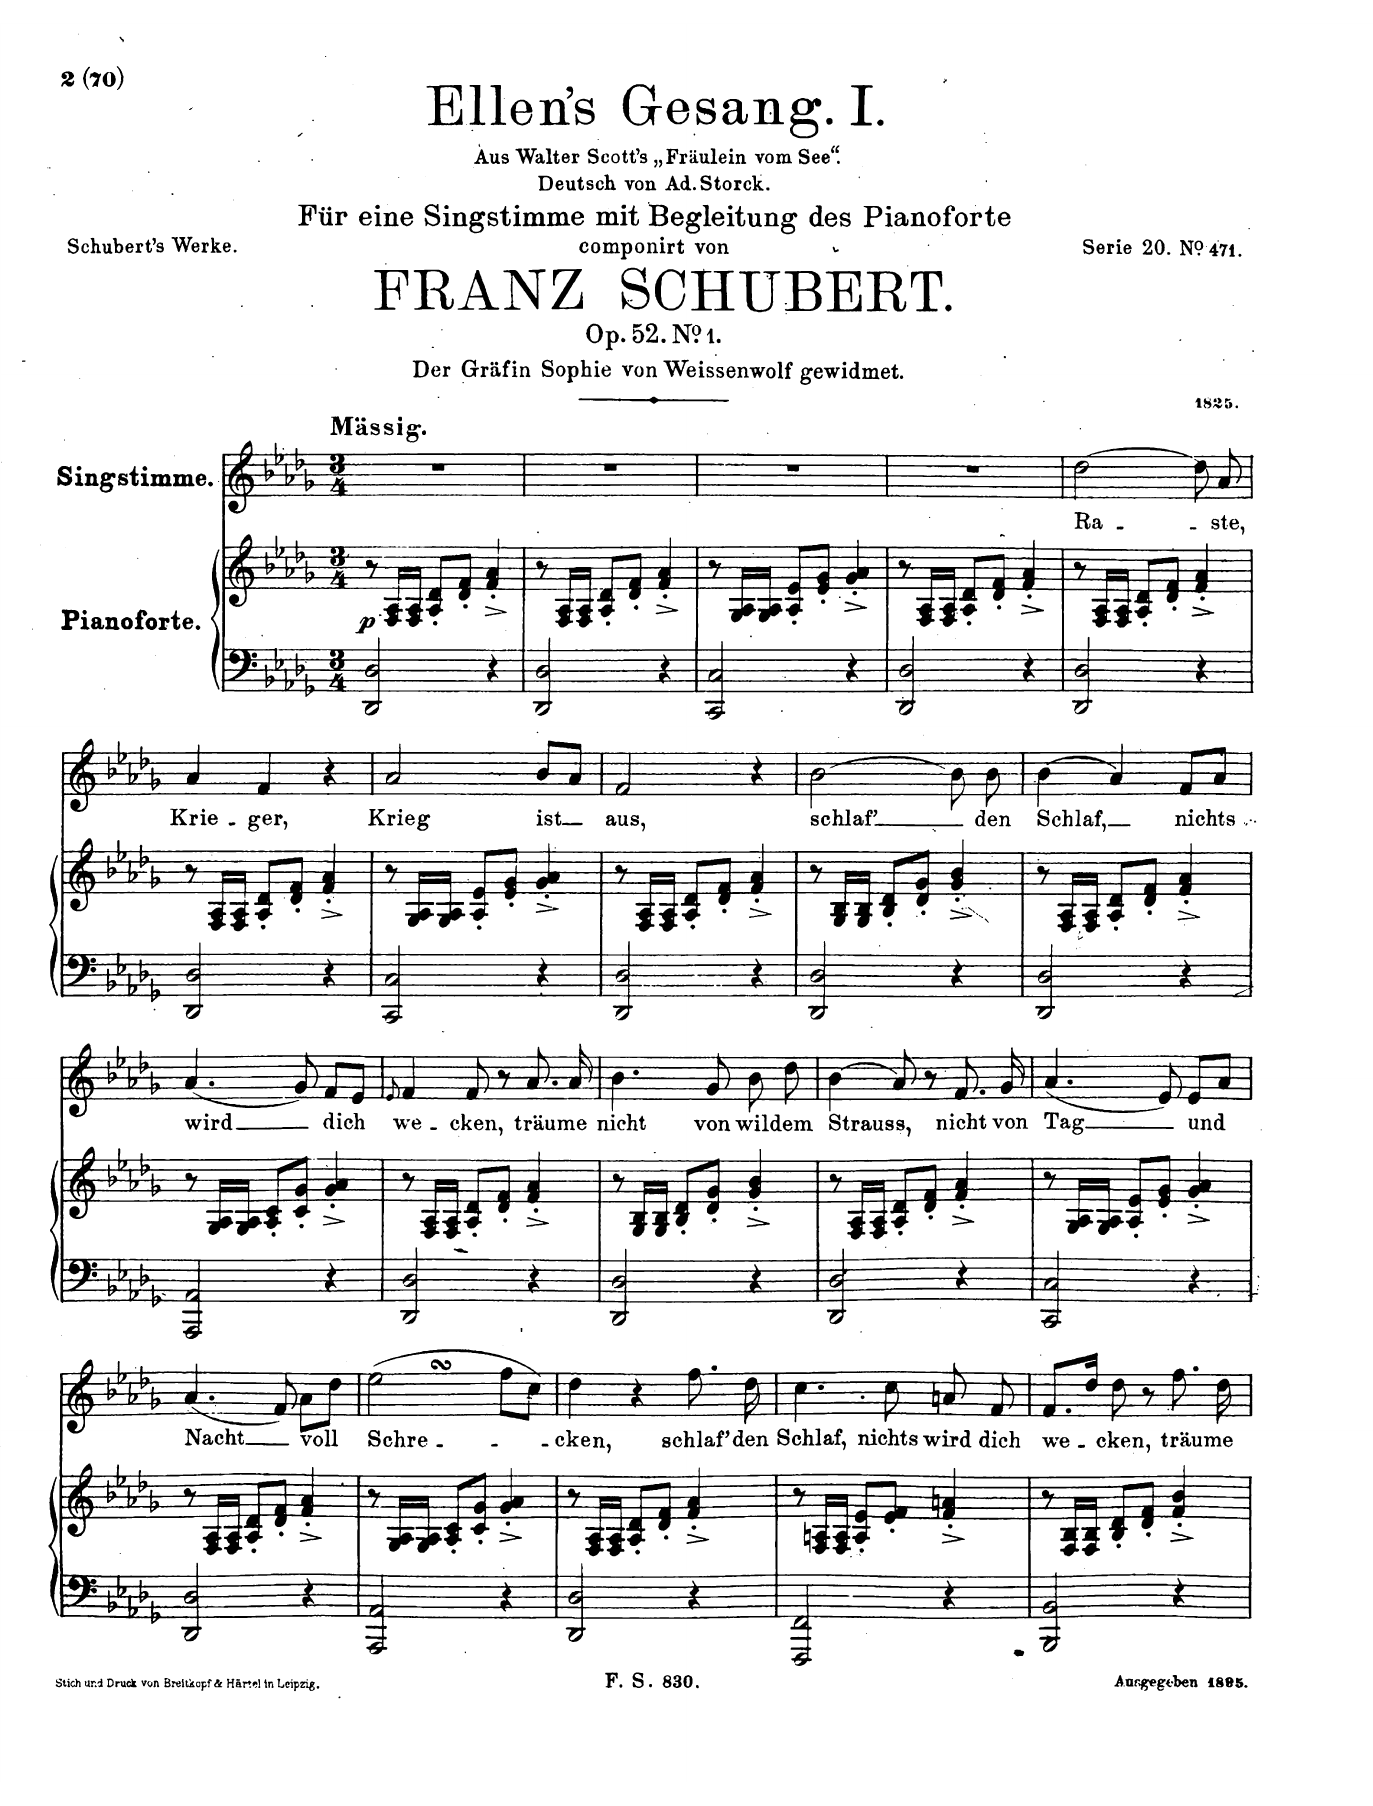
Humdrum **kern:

**kern	**kern	**dynam	**kern	**text
*part2	*part2	*part2	*part1	*part1
*staff3	*staff2	*staff2/3	*staff1	*staff1
*I"Piano	*	*	*I"Voice	*
*I'Pno	*	*	*	*
*clefF4	*clefG2	*	*clefG2	*
*k[b-e-a-d-g-]	*k[b-e-a-d-g-]	*	*k[b-e-a-d-g-]	*
*M3/4	*M3/4	*	*M3/4	*
=1	=1	=1	=1	=1
!	!	!	!LO:TX:a:B:t=Mässig	!
!	!	!LO:DY:b	!	!
2DD-/ 2D-/	8r	p	2.r	.
.	16F/ 16A-/LL	.	.	.
.	16F/ 16A-/JJ	.	.	.
.	8A-/' 8d-/'L	.	.	.
.	8d-/' 8f/'J	.	.	.
4r	4f/'^ 4a-/'^	.	.	.
=2	=2	=2	=2	=2
2DD-/ 2D-/	8r	.	2.r	.
.	16F/ 16A-/LL	.	.	.
.	16F/ 16A-/JJ	.	.	.
.	8A-/' 8d-/'L	.	.	.
.	8d-/' 8f/'J	.	.	.
4r	4f/'^ 4a-/'^	.	.	.
=3	=3	=3	=3	=3
2CC/ 2C/	8r	.	2.r	.
.	16G-/ 16A-/LL	.	.	.
.	16G-/ 16A-/JJ	.	.	.
.	8A-/' 8e-/'L	.	.	.
.	8e-/' 8g-/'J	.	.	.
4r	4g-/'^ 4a-/'^	.	.	.
=4	=4	=4	=4	=4
2DD-/ 2D-/	8r	.	2.r	.
.	16F/ 16A-/LL	.	.	.
.	16F/ 16A-/JJ	.	.	.
.	8A-/' 8d-/'L	.	.	.
.	8d-/' 8f/'J	.	.	.
4r	4f/'^ 4a-/'^	.	.	.
=5	=5	=5	=5	=5
2DD-/ 2D-/	8r	.	[2dd-\	Ra-
.	16F/ 16A-/LL	.	.	.
.	16F/ 16A-/JJ	.	.	.
.	8A-/' 8d-/'L	.	.	.
.	8d-/' 8f/'J	.	.	.
4r	4f/'^ 4a-/'^	.	8dd-\]	.
.	.	.	8a-/	-ste,
=6	=6	=6	=6	=6
2DD-/ 2D-/	8r	.	4a-/	Krie-
.	16F/ 16A-/LL	.	.	.
.	16F/ 16A-/JJ	.	.	.
.	8A-/' 8d-/'L	.	4f/	-ger,
.	8d-/' 8f/'J	.	.	.
4r	4f/'^ 4a-/'^	.	4r	.
=7	=7	=7	=7	=7
2CC/ 2C/	8r	.	2a-/	Krieg
.	16G-/ 16A-/LL	.	.	.
.	16G-/ 16A-/JJ	.	.	.
.	8A-/' 8e-/'L	.	.	.
.	8e-/' 8g-/'J	.	.	.
4r	4g-/'^ 4a-/'^	.	8b-/L	ist
.	.	.	8a-/J	.
=8	=8	=8	=8	=8
2DD-/ 2D-/	8r	.	2f/	aus,
.	16F/ 16A-/LL	.	.	.
.	16F/ 16A-/JJ	.	.	.
.	8A-/' 8d-/'L	.	.	.
.	8d-/' 8f/'J	.	.	.
4r	4f/'^ 4a-/'^	.	4r	.
=9	=9	=9	=9	=9
2DD-/ 2D-/	8r	.	[2b-\	schlaf’
.	16G-/ 16B-/LL	.	.	.
.	16G-/ 16B-/JJ	.	.	.
.	8B-/' 8d-/'L	.	.	.
.	8d-/' 8g-/'J	.	.	.
4r	4g-/'^ 4b-/'^	.	8b-\]	.
.	.	.	8b-\	den
=10	=10	=10	=10	=10
2DD-/ 2D-/	8r	.	(4b-\	Schlaf,
.	16F/ 16A-/LL	.	.	.
.	16F/ 16A-/JJ	.	.	.
.	8A-/' 8d-/'L	.	4a-/)	.
.	8d-/' 8f/'J	.	.	.
4r	4f/'^ 4a-/'^	.	8f/L	nichts
.	.	.	8a-/J	.
=11	=11	=11	=11	=11
2AAA-/ 2AA-/	8r	.	(4.a-/	wird
.	16G-/ 16A-/LL	.	.	.
.	16G-/ 16A-/JJ	.	.	.
.	8A-/' 8c/'L	.	.	.
.	8c/' 8g-/'J	.	8g-/)	.
4r	4g-/'^ 4a-/'^	.	8f/L	dich
.	.	.	8e-/J	.
=12	=12	=12	=12	=12
.	.	.	8qe-/	.
2DD-/ 2D-/	8r	.	4f/	we-
.	16F/ 16A-/LL	.	.	.
.	16F/ 16A-/JJ	.	.	.
.	8A-/' 8d-/'L	.	8f/	-cken,
.	8d-/' 8f/'J	.	8r	.
4r	4f/'^ 4a-/'^	.	8.a-/	träume
.	.	.	16a-/	.
=13	=13	=13	=13	=13
2DD-/ 2D-/	8r	.	4.b-\	nicht
.	16G-/ 16B-/LL	.	.	.
.	16G-/ 16B-/JJ	.	.	.
.	8B-/' 8d-/'L	.	.	.
.	8d-/' 8g-/'J	.	8g-/	von
4r	4g-/'^ 4b-/'^	.	8b-\	wil-
.	.	.	8dd-\	-dem
=14	=14	=14	=14	=14
2DD-/ 2D-/	8r	.	(4b-\	Strauss,
.	16F/ 16A-/LL	.	.	.
.	16F/ 16A-/JJ	.	.	.
.	8A-/' 8d-/'L	.	8a-/)	.
.	8d-/' 8f/'J	.	8r	.
4r	4f/'^ 4a-/'^	.	8.f/	nicht
.	.	.	16g-/	von
=15	=15	=15	=15	=15
2CC/ 2C/	8r	.	(4.a-/	Tag
.	16G-/ 16A-/LL	.	.	.
.	16G-/ 16A-/JJ	.	.	.
.	8A-/' 8e-/'L	.	.	.
.	8e-/' 8g-/'J	.	8e-/)	.
4r	4g-/'^ 4a-/'^	.	8e-/L	und
.	.	.	8a-/J	.
=16	=16	=16	=16	=16
2DD-/ 2D-/	8r	.	(4.a-/	Nacht
.	16F/ 16A-/LL	.	.	.
.	16F/ 16A-/JJ	.	.	.
.	8A-/' 8d-/'L	.	.	.
.	8d-/' 8f/'J	.	8f/)	.
4r	4f/'^ 4a-/'^	.	8a-\L	voll
.	.	.	8dd-\J	.
=17	=17	=17	=17	=17
*	*	*	*^	*
2AAA-/ 2AA-/	8r	.	(2ee-sSSS\	4ee-!	Schre-
.	16G-/ 16A-/LL	.	.	.	.
.	16G-/ 16A-/JJ	.	.	.	.
.	8A-/' 8c/'L	.	.	16ff!LL	.
.	.	.	.	16ee-!	.
.	8c/' 8g-/'J	.	.	16ddn!	.
.	.	.	.	16ee-!JJ	.
4r	4g-/'^ 4a-/'^	.	8ff\L	4ryy	.
.	.	.	8cc\J)	.	.
*	*	*	*v	*v	*
=18	=18	=18	=18	=18
2DD-/ 2D-/	8r	.	4dd-\	-cken,
.	16F/ 16A-/LL	.	.	.
.	16F/ 16A-/JJ	.	.	.
.	8A-/' 8d-/'L	.	4r	.
.	8d-/' 8f/'J	.	.	.
4r	4f/'^ 4a-/'^	.	8.ff\	schlaf’
.	.	.	16dd-\	den
=19	=19	=19	=19	=19
2FFF/ 2FF/	8r	.	4.cc\	Schlaf,
.	16F/ 16An/LL	.	.	.
.	16F/ 16A/JJ	.	.	.
.	8A/' 8e-/'L	.	.	.
.	8e-/' 8f/'J	.	8cc\	nichts
4r	4f/'^ 4an/'^	.	8an/	wird
.	.	.	8f/	dich
=20	=20	=20	=20	=20
2BBB-/ 2BB-/	8r	.	8.f/L	we-
.	16F/ 16B-/LL	.	.	.
.	16F/ 16B-/JJ	.	16dd-/Jk	.
.	8B-/' 8d-/'L	.	8dd-\	-cken,
.	8d-/' 8f/'J	.	8r	.
4r	4f/'^ 4b-/'^	.	8.ff\	träume
.	.	.	16dd-\	.
=	=	=	=	=
*-	*-	*-	*-	*-
